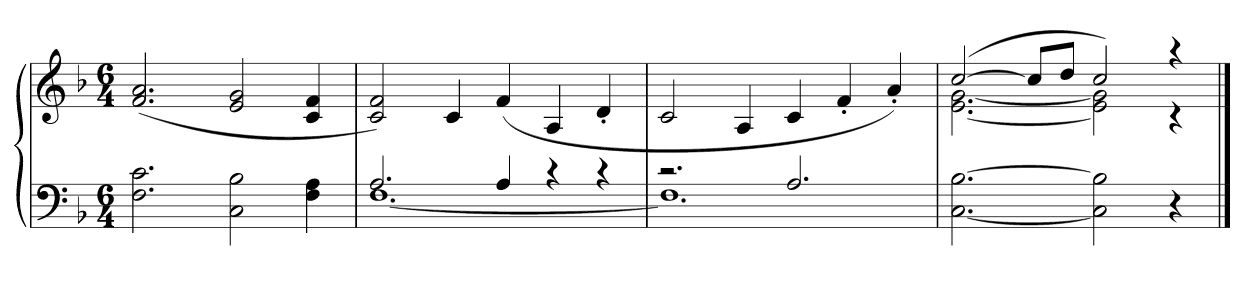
**kern	**kern
*part1	*part1
*staff2	*staff1
*clefF4	*clefG2
*k[b-]	*k[b-]
*F:	*F:
*M6/4	*M6/4
=1	=1
2.F\ 2.c\	(<2.f/ 2.a/
2C\ 2B-\	2e/ 2g/
4F\ 4A\	4c/ 4f/
=2	=2
*^	*
2.A/	[<1.F	2c/ 2f/)
.	.	4c/
4A/	.	(4f/
4rc	.	4A/
4rc	.	4d'</
!!LO:LB:g=z
=3	=3	=3
2.rc	1.F]	2c/
.	.	4A/
2.A/	.	4c/
.	.	4f'</
.	.	4a'</)
*v	*v	*
=4	=4
*	*^
[2.C\ [2.B-\	([>2cc/	[<2.e\ [<2.g\
.	8cc/L]	.
.	8dd/J	.
2C\] 2B-\]	2cc/)	2e\] 2g\]
4r	4raa	4rc
*	*v	*v
==	==
*-	*-
